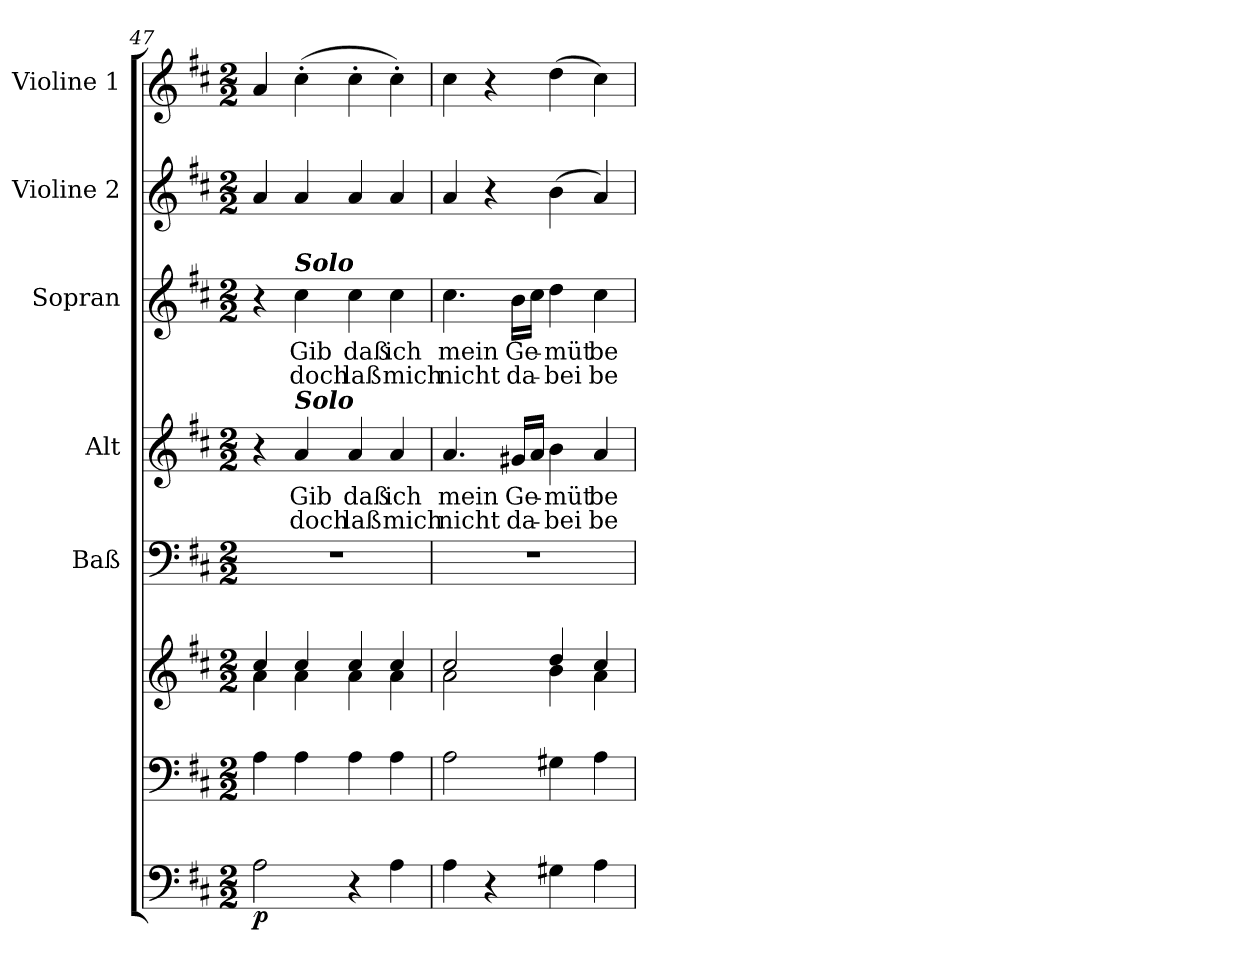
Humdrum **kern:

**kern	**dynam	**kern	**kern	**kern	**kern	**text	**text	**kern	**text	**text	**kern	**kern
*part7	*part7	*part6	*part6	*part5	*part4	*part4	*part4	*part3	*part3	*part3	*part2	*part1
*staff8	*staff8	*staff7	*staff6	*staff5	*staff4	*staff4	*staff4	*staff3	*staff3	*staff3	*staff2	*staff1
*	*	*	*	*I"Baß	*I"Alt	*	*	*I"Sopran	*	*	*I"Violine 2	*I"Violine 1
*	*	*	*	*	*	*	*	*	*	*	*I'Vln	*I'Vln
!!LO:PB:g=z
*clefF4	*	*clefF4	*clefG2	*clefF4	*clefG2	*	*	*clefG2	*	*	*clefG2	*clefG2
*ITrd7c12	*	*	*	*	*	*	*	*	*	*	*	*
*k[f#c#]	*	*k[f#c#]	*k[f#c#]	*k[f#c#]	*k[f#c#]	*	*	*k[f#c#]	*	*	*k[f#c#]	*k[f#c#]
*D:	*	*D:	*D:	*D:	*D:	*	*	*D:	*	*	*D:	*D:
*M2/2	*	*M2/2	*M2/2	*M2/2	*M2/2	*	*	*M2/2	*	*	*M2/2	*M2/2
=47	=47	=47	=47	=47	=47	=47	=47	=47	=47	=47	=47	=47
*	*	*	*^	*	*	*	*	*	*	*	*	*
!	!LO:DY:b	!	!	!	!	!	!	!	!	!	!	!	!
2AA\	p	4A\	4cc#/	4a\	1r	4r	.	.	4r	.	.	4a/	4a/
!	!	!	!	!	!	!	!	!	!LO:TX:a:Bi:t=Solo	!	!	!	!
!	!	!	!	!	!	!LO:TX:a:Bi:t=Solo	!	!	!	!	!	!	!
!	!	!	!	!	!	!	!LO:LY:b	!LO:LY:b	!	!LO:LY:b	!LO:LY:b	!	!
.	.	4A\	4cc#/	4a\	.	4a/	Gib	doch	4cc#\	Gib	doch	4a/	(>4cc#'>\
!	!	!	!	!	!	!	!LO:LY:b	!LO:LY:b	!	!LO:LY:b	!LO:LY:b	!	!
4r	.	4A\	4cc#/	4a\	.	4a/	daß	laß	4cc#\	daß	laß	4a/	4cc#'>\
!	!	!	!	!	!	!	!LO:LY:b	!LO:LY:b	!	!LO:LY:b	!LO:LY:b	!	!
4AA\	.	4A\	4cc#/	4a\	.	4a/	ich	mich	4cc#\	ich	mich	4a/	4cc#'>\)
=48	=48	=48	=48	=48	=48	=48	=48	=48	=48	=48	=48	=48	=48
!	!	!	!	!	!	!	!LO:LY:b	!LO:LY:b	!	!LO:LY:b	!LO:LY:b	!	!
4AA\	.	2A\	2cc#/	2a\	1r	4.a/	mein	nicht	4.cc#\	mein	nicht	4a/	4cc#\
4r	.	.	.	.	.	.	.	.	.	.	.	4r	4r
!	!	!	!	!	!	!	!LO:LY:b	!LO:LY:b	!	!LO:LY:b	!LO:LY:b	!	!
.	.	.	.	.	.	16g#X/LL	Ge-	da-	16b\LL	Ge-	da-	.	.
.	.	.	.	.	.	16a/JJ	.	.	16cc#\JJ	.	.	.	.
!	!	!	!	!	!	!	!LO:LY:b	!LO:LY:b	!	!LO:LY:b	!LO:LY:b	!	!
4GG#X\	.	4G#X\	4dd/	4b\	.	4b\	-müt	-bei	4dd\	-müt	-bei	(>4b\	(>4dd\
!	!	!	!	!	!	!	!LO:LY:b	!LO:LY:b	!	!LO:LY:b	!LO:LY:b	!	!
4AA\	.	4A\	4cc#/	4a\	.	4a/	be-	be-	4cc#\	be-	be-	4a/)	4cc#\)
*	*	*	*v	*v	*	*	*	*	*	*	*	*	*
=	=	=	=	=	=	=	=	=	=	=	=	=
*-	*-	*-	*-	*-	*-	*-	*-	*-	*-	*-	*-	*-
